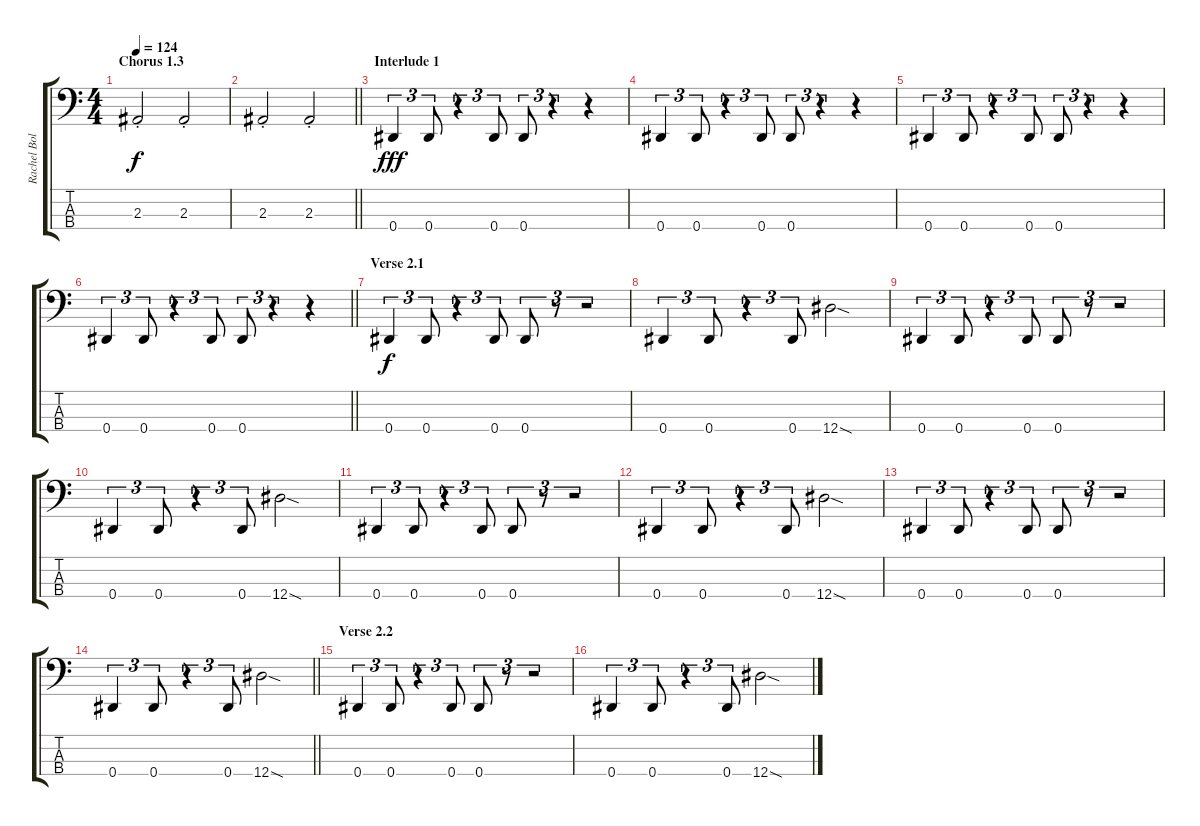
\track ("Rachel Bolan" "Rachel Bol") {instrument electricbasspick}
\staff {score tabs}
\tuning (Gb2 Db2 Ab1 Eb1) {hide}
\ts (4 4)
\section ("" "Chorus 1.3")
\tempo 124
\clef f4
\ks c
2.3{st}.2{dy f} 2.3{st}.2 |
\barLineRight lightlight
2.3{st}.2 2.3{st}.2 |
\section ("" "Interlude 1")
0.4.4{tu (3 2) dy fff} 0.4.8{tu (3 2)} r.4{tu (3 2)} 0.4.8{tu (3 2)} 0.4.8{tu (3 2)} r.4{tu (3 2)} r.4 |
0.4.4{tu (3 2)} 0.4.8{tu (3 2)} r.4{tu (3 2)} 0.4.8{tu (3 2)} 0.4.8{tu (3 2)} r.4{tu (3 2)} r.4 |
0.4.4{tu (3 2)} 0.4.8{tu (3 2)} r.4{tu (3 2)} 0.4.8{tu (3 2)} 0.4.8{tu (3 2)} r.4{tu (3 2)} r.4 |
\barLineRight lightlight
0.4.4{tu (3 2)} 0.4.8{tu (3 2)} r.4{tu (3 2)} 0.4.8{tu (3 2)} 0.4.8{tu (3 2)} r.4{tu (3 2)} r.4 |
\section ("" "Verse 2.1")
0.4.4{tu (3 2) dy f} 0.4.8{tu (3 2)} r.4{tu (3 2)} 0.4.8{tu (3 2)} 0.4.8{tu (3 2)} r.8{tu (3 2)} r.2{tu (3 2)} |
0.4.4{tu (3 2)} 0.4.8{tu (3 2)} r.4{tu (3 2)} 0.4.8{tu (3 2)} 12.4{sod}.2 |
0.4.4{tu (3 2)} 0.4.8{tu (3 2)} r.4{tu (3 2)} 0.4.8{tu (3 2)} 0.4.8{tu (3 2)} r.8{tu (3 2)} r.2{tu (3 2)} |
0.4.4{tu (3 2)} 0.4.8{tu (3 2)} r.4{tu (3 2)} 0.4.8{tu (3 2)} 12.4{sod}.2 |
0.4.4{tu (3 2)} 0.4.8{tu (3 2)} r.4{tu (3 2)} 0.4.8{tu (3 2)} 0.4.8{tu (3 2)} r.8{tu (3 2)} r.2{tu (3 2)} |
0.4.4{tu (3 2)} 0.4.8{tu (3 2)} r.4{tu (3 2)} 0.4.8{tu (3 2)} 12.4{sod}.2 |
0.4.4{tu (3 2)} 0.4.8{tu (3 2)} r.4{tu (3 2)} 0.4.8{tu (3 2)} 0.4.8{tu (3 2)} r.8{tu (3 2)} r.2{tu (3 2)} |
\barLineRight lightlight
0.4.4{tu (3 2)} 0.4.8{tu (3 2)} r.4{tu (3 2)} 0.4.8{tu (3 2)} 12.4{sod}.2 |
\section ("" "Verse 2.2")
0.4.4{tu (3 2)} 0.4.8{tu (3 2)} r.4{tu (3 2)} 0.4.8{tu (3 2)} 0.4.8{tu (3 2)} r.8{tu (3 2)} r.2{tu (3 2)} |
0.4.4{tu (3 2)} 0.4.8{tu (3 2)} r.4{tu (3 2)} 0.4.8{tu (3 2)} 12.4{sod}.2
